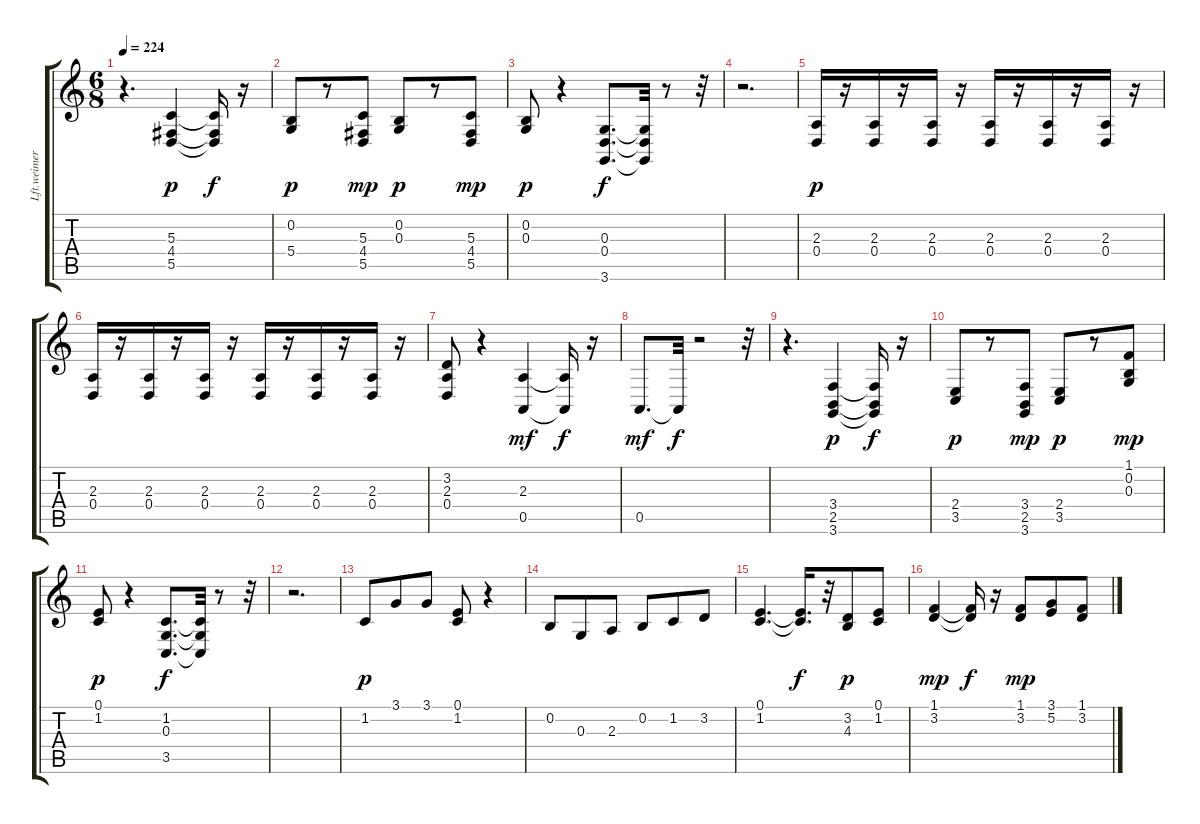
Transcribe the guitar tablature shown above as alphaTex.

\track ("6/20/95" "Lft.weimer") {instrument acousticgrandpiano}
\staff {score tabs}
\tuning (E4 B3 G3 D3 A2 E2) {hide}
\ts (6 8)
\tempo 224
\clef g2
\ks c
r.4{d dy f} (5.3 4.4 5.5).4{dy p} (5.3{t} 4.4{t} 5.5{t}).16{dy f} r.16 |
(0.2 5.4).8{dy p} r.8 (5.3 4.4 5.5).8{dy mp} (0.2 0.3).8{dy p} r.8 (5.3 4.4 5.5).8{dy mp} |
(0.2 0.3).8{dy p} r.4 (0.3 0.4 3.6).8{d dy f} (0.3{t} 0.4{t} 3.6{t}).32 r.8 r.32 |
r.2{d} |
(2.3 0.4).16{dy p} r.16 (2.3 0.4).16 r.16 (2.3 0.4).16 r.16 (2.3 0.4).16 r.16 (2.3 0.4).16 r.16 (2.3 0.4).16 r.16 |
(2.3 0.4).16 r.16 (2.3 0.4).16 r.16 (2.3 0.4).16 r.16 (2.3 0.4).16 r.16 (2.3 0.4).16 r.16 (2.3 0.4).16 r.16 |
(3.2 2.3 0.4).8 r.4 (2.3 0.5).4{dy mf} (2.3{t} 0.5{t}).16{dy f} r.16 |
0.5.8{d dy mf} 0.5{t}.32{dy f} r.2 r.32 |
r.4{d} (3.4 2.5 3.6).4{dy p} (3.4{t} 2.5{t} 3.6{t}).16{dy f} r.16 |
(2.4 3.5).8{dy p} r.8 (3.4 2.5 3.6).8{dy mp} (2.4 3.5).8{dy p} r.8 (1.1 0.2 0.3).8{dy mp} |
(0.1 1.2).8{dy p} r.4 (1.2 0.3 3.5).8{d dy f} (1.2{t} 0.3{t} 3.5{t}).32 r.8 r.32 |
r.2{d} |
1.2.8{dy p} 3.1.8 3.1.8 (0.1 1.2).8 r.4 |
0.2.8 0.3.8 2.3.8 0.2.8 1.2.8 3.2.8 |
(0.1 1.2).4{d} (0.1{t} 1.2{t}).16{d dy f} r.32 (3.2 4.3).8{dy p} (0.1 1.2).8 |
(1.1 3.2).4{dy mp} (1.1{t} 3.2{t}).16{dy f} r.16 (1.1 3.2).8{dy mp} (3.1 5.2).8 (1.1 3.2).8
